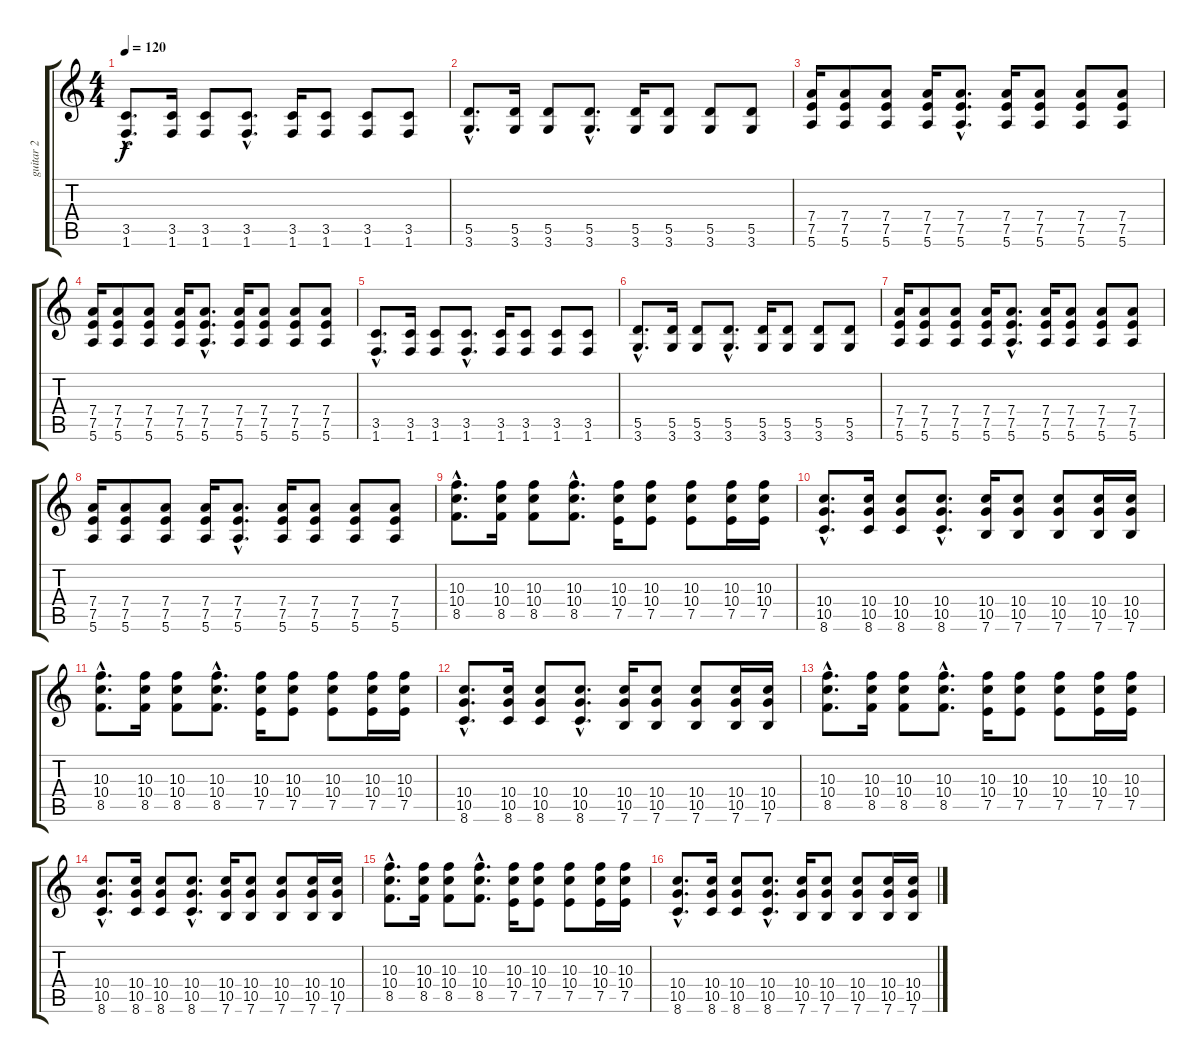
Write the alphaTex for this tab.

\track ("guitar 2" "guitar 2") {instrument overdrivenguitar}
\staff {score tabs}
\tuning (E4 B3 G3 D3 A2 E2) {hide}
\ts (4 4)
\tempo 120
\clef g2
\ks c
(3.5{hac} 1.6{hac}).8{d dy f} (3.5 1.6).16 (3.5 1.6).8 (3.5{hac} 1.6{hac}).8{d} (3.5 1.6).16 (3.5 1.6).8 (3.5 1.6).8 (3.5 1.6).8 |
(5.5{hac} 3.6{hac}).8{d} (5.5 3.6).16 (5.5 3.6).8 (5.5{hac} 3.6{hac}).8{d} (5.5 3.6).16 (5.5 3.6).8 (5.5 3.6).8 (5.5 3.6).8 |
(7.4 7.5 5.6).16 (7.4 7.5 5.6).8 (7.4 7.5 5.6).8 (7.4 7.5 5.6).16 (7.4{hac} 7.5{hac} 5.6{hac}).8{d} (7.4 7.5 5.6).16 (7.4 7.5 5.6).8 (7.4 7.5 5.6).8 (7.4 7.5 5.6).8 |
(7.4 7.5 5.6).16 (7.4 7.5 5.6).8 (7.4 7.5 5.6).8 (7.4 7.5 5.6).16 (7.4{hac} 7.5{hac} 5.6{hac}).8{d} (7.4 7.5 5.6).16 (7.4 7.5 5.6).8 (7.4 7.5 5.6).8 (7.4 7.5 5.6).8 |
(3.5{hac} 1.6{hac}).8{d} (3.5 1.6).16 (3.5 1.6).8 (3.5{hac} 1.6{hac}).8{d} (3.5 1.6).16 (3.5 1.6).8 (3.5 1.6).8 (3.5 1.6).8 |
(5.5{hac} 3.6{hac}).8{d} (5.5 3.6).16 (5.5 3.6).8 (5.5{hac} 3.6{hac}).8{d} (5.5 3.6).16 (5.5 3.6).8 (5.5 3.6).8 (5.5 3.6).8 |
(7.4 7.5 5.6).16 (7.4 7.5 5.6).8 (7.4 7.5 5.6).8 (7.4 7.5 5.6).16 (7.4{hac} 7.5{hac} 5.6{hac}).8{d} (7.4 7.5 5.6).16 (7.4 7.5 5.6).8 (7.4 7.5 5.6).8 (7.4 7.5 5.6).8 |
(7.4 7.5 5.6).16 (7.4 7.5 5.6).8 (7.4 7.5 5.6).8 (7.4 7.5 5.6).16 (7.4{hac} 7.5{hac} 5.6{hac}).8{d} (7.4 7.5 5.6).16 (7.4 7.5 5.6).8 (7.4 7.5 5.6).8 (7.4 7.5 5.6).8 |
(10.3{hac} 10.4{hac} 8.5{hac}).8{d} (10.3 10.4 8.5).16 (10.3 10.4 8.5).8 (10.3{hac} 10.4{hac} 8.5{hac}).8{d} (10.3 10.4 7.5).16 (10.3 10.4 7.5).8 (10.3 10.4 7.5).8 (10.3 10.4 7.5).16 (10.3 10.4 7.5).16 |
(10.4{hac} 10.5{hac} 8.6{hac}).8{d} (10.4 10.5 8.6).16 (10.4 10.5 8.6).8 (10.4{hac} 10.5{hac} 8.6{hac}).8{d} (10.4 10.5 7.6).16 (10.4 10.5 7.6).8 (10.4 10.5 7.6).8 (10.4 10.5 7.6).16 (10.4 10.5 7.6).16 |
(10.3{hac} 10.4{hac} 8.5{hac}).8{d} (10.3 10.4 8.5).16 (10.3 10.4 8.5).8 (10.3{hac} 10.4{hac} 8.5{hac}).8{d} (10.3 10.4 7.5).16 (10.3 10.4 7.5).8 (10.3 10.4 7.5).8 (10.3 10.4 7.5).16 (10.3 10.4 7.5).16 |
(10.4{hac} 10.5{hac} 8.6{hac}).8{d} (10.4 10.5 8.6).16 (10.4 10.5 8.6).8 (10.4{hac} 10.5{hac} 8.6{hac}).8{d} (10.4 10.5 7.6).16 (10.4 10.5 7.6).8 (10.4 10.5 7.6).8 (10.4 10.5 7.6).16 (10.4 10.5 7.6).16 |
(10.3{hac} 10.4{hac} 8.5{hac}).8{d} (10.3 10.4 8.5).16 (10.3 10.4 8.5).8 (10.3{hac} 10.4{hac} 8.5{hac}).8{d} (10.3 10.4 7.5).16 (10.3 10.4 7.5).8 (10.3 10.4 7.5).8 (10.3 10.4 7.5).16 (10.3 10.4 7.5).16 |
(10.4{hac} 10.5{hac} 8.6{hac}).8{d} (10.4 10.5 8.6).16 (10.4 10.5 8.6).8 (10.4{hac} 10.5{hac} 8.6{hac}).8{d} (10.4 10.5 7.6).16 (10.4 10.5 7.6).8 (10.4 10.5 7.6).8 (10.4 10.5 7.6).16 (10.4 10.5 7.6).16 |
(10.3{hac} 10.4{hac} 8.5{hac}).8{d} (10.3 10.4 8.5).16 (10.3 10.4 8.5).8 (10.3{hac} 10.4{hac} 8.5{hac}).8{d} (10.3 10.4 7.5).16 (10.3 10.4 7.5).8 (10.3 10.4 7.5).8 (10.3 10.4 7.5).16 (10.3 10.4 7.5).16 |
(10.4{hac} 10.5{hac} 8.6{hac}).8{d} (10.4 10.5 8.6).16 (10.4 10.5 8.6).8 (10.4{hac} 10.5{hac} 8.6{hac}).8{d} (10.4 10.5 7.6).16 (10.4 10.5 7.6).8 (10.4 10.5 7.6).8 (10.4 10.5 7.6).16 (10.4 10.5 7.6).16
